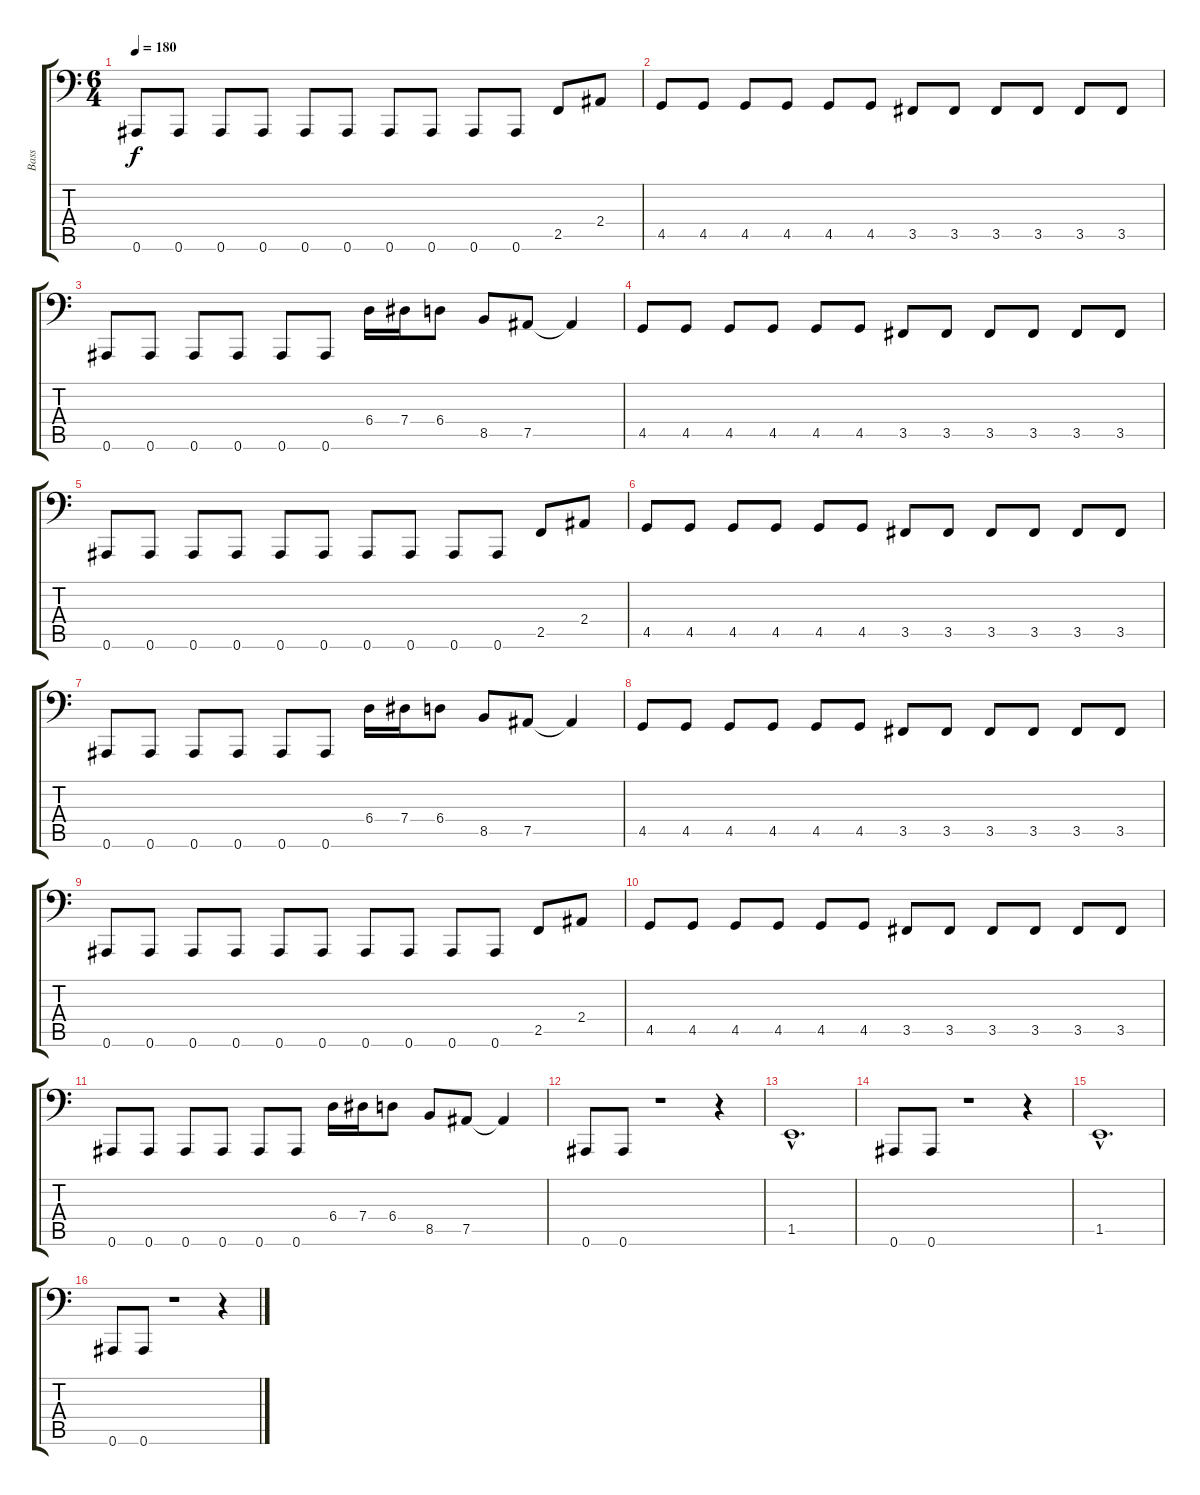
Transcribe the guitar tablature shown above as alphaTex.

\track ("Bass" "Bass") {instrument electricbassfinger}
\staff {score tabs}
\tuning (Bb2 F2 Db2 Ab1 Eb1 Bb0) {hide}
\ts (6 4)
\tempo 180
\clef f4
\ks c
0.6.8{dy f} 0.6.8 0.6.8 0.6.8 0.6.8 0.6.8 0.6.8 0.6.8 0.6.8 0.6.8 2.5.8 2.4.8 |
4.5.8 4.5.8 4.5.8 4.5.8 4.5.8 4.5.8 3.5.8 3.5.8 3.5.8 3.5.8 3.5.8 3.5.8 |
0.6.8 0.6.8 0.6.8 0.6.8 0.6.8 0.6.8 6.4.16 7.4.16 6.4.8 8.5.8 7.5.8 7.5{t}.4 |
4.5.8 4.5.8 4.5.8 4.5.8 4.5.8 4.5.8 3.5.8 3.5.8 3.5.8 3.5.8 3.5.8 3.5.8 |
0.6.8 0.6.8 0.6.8 0.6.8 0.6.8 0.6.8 0.6.8 0.6.8 0.6.8 0.6.8 2.5.8 2.4.8 |
4.5.8 4.5.8 4.5.8 4.5.8 4.5.8 4.5.8 3.5.8 3.5.8 3.5.8 3.5.8 3.5.8 3.5.8 |
0.6.8 0.6.8 0.6.8 0.6.8 0.6.8 0.6.8 6.4.16 7.4.16 6.4.8 8.5.8 7.5.8 7.5{t}.4 |
4.5.8 4.5.8 4.5.8 4.5.8 4.5.8 4.5.8 3.5.8 3.5.8 3.5.8 3.5.8 3.5.8 3.5.8 |
0.6.8 0.6.8 0.6.8 0.6.8 0.6.8 0.6.8 0.6.8 0.6.8 0.6.8 0.6.8 2.5.8 2.4.8 |
4.5.8 4.5.8 4.5.8 4.5.8 4.5.8 4.5.8 3.5.8 3.5.8 3.5.8 3.5.8 3.5.8 3.5.8 |
0.6.8 0.6.8 0.6.8 0.6.8 0.6.8 0.6.8 6.4.16 7.4.16 6.4.8 8.5.8 7.5.8 7.5{t}.4 |
0.6.8 0.6.8 r.1 r.4 |
1.5{hac}.1{d} |
0.6.8 0.6.8 r.1 r.4 |
1.5{hac}.1{d} |
0.6.8 0.6.8 r.1 r.4
